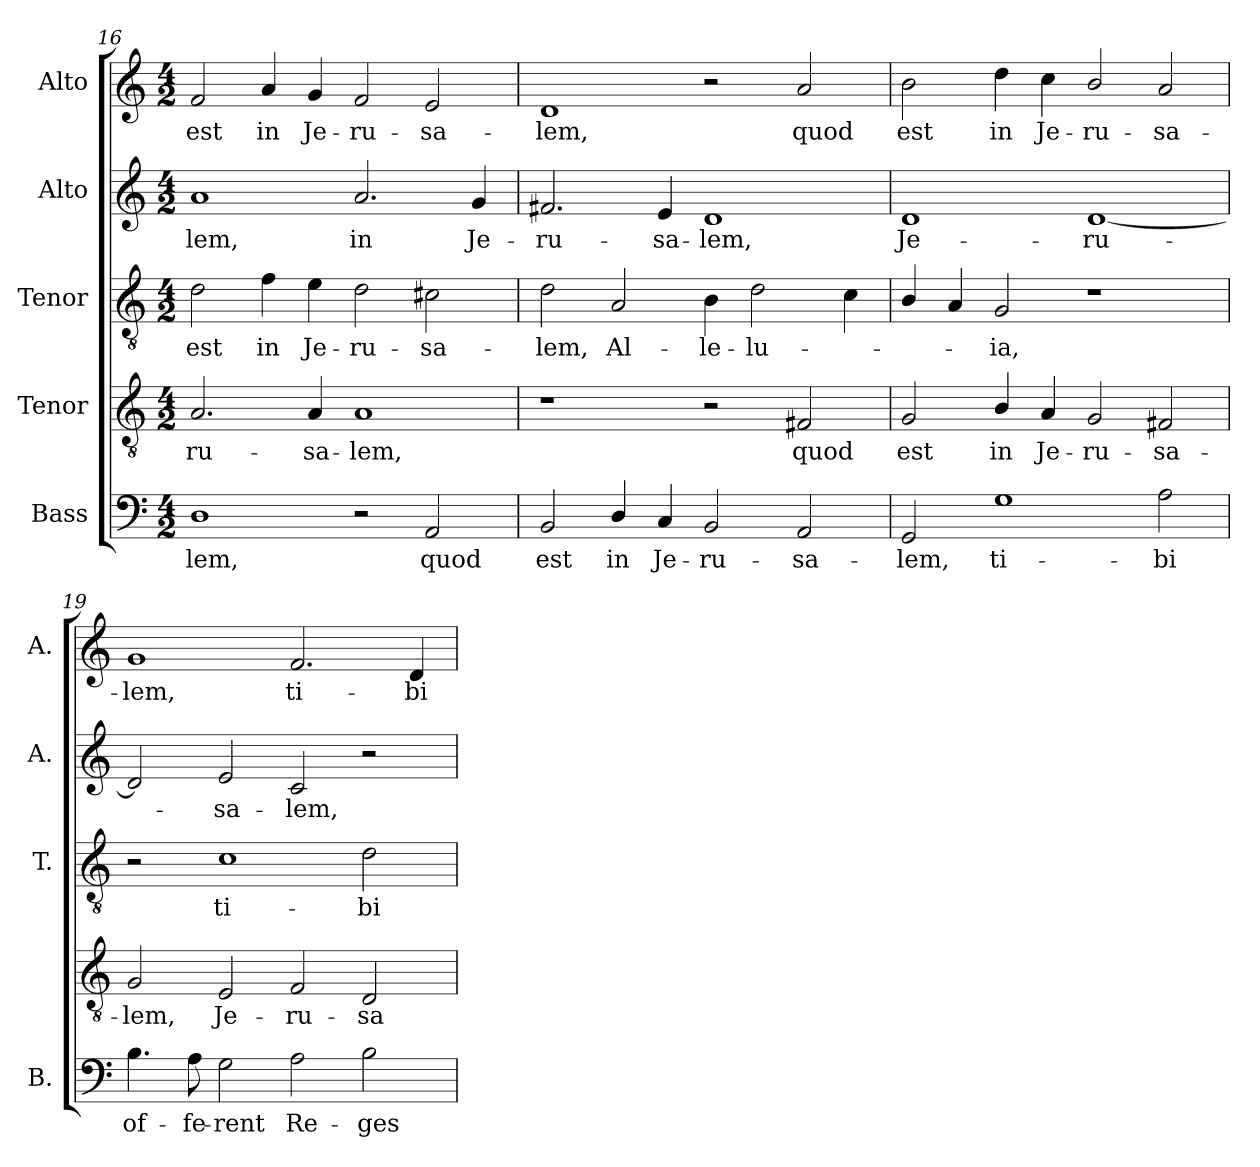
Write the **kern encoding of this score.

**kern	**text	**kern	**text	**kern	**text	**kern	**text	**kern	**text
*part5	*part5	*part4	*part4	*part3	*part3	*part2	*part2	*part1	*part1
*staff5	*staff5	*staff4	*staff4	*staff3	*staff3	*staff2	*staff2	*staff1	*staff1
*I"Bass	*	*I"Tenor	*	*I"Tenor	*	*I"Alto	*	*I"Alto	*
*I'B.	*	*	*	*I'T.	*	*I'A.	*	*I'A.	*
*clefF4	*	*clefGv2	*	*clefGv2	*	*clefG2	*	*clefG2	*
*	*	*ITrd7c12	*	*ITrd7c12	*	*	*	*	*
*k[]	*	*k[]	*	*k[]	*	*k[]	*	*k[]	*
*C:	*	*C:	*	*C:	*	*C:	*	*C:	*
*M4/2	*	*M4/2	*	*M4/2	*	*M4/2	*	*M4/2	*
=16	=16	=16	=16	=16	=16	=16	=16	=16	=16
!	!LO:LY:b:color=#000000	!	!	!	!	!	!	!	!
!	!	!	!LO:LY:b:color=#000000	!	!	!	!	!	!
!	!	!	!	!	!LO:LY:b:color=#000000	!	!	!	!
!	!	!	!	!	!	!	!LO:LY:b:color=#000000	!	!
!	!	!	!	!	!	!	!	!	!LO:LY:b:color=#000000
1Di	-lem,	2.AAi/	-ru-	2Di\	est	1ai	-lem,	2fi/	est
!	!	!	!	!	!LO:LY:b:color=#000000	!	!	!	!
!	!	!	!	!	!	!	!	!	!LO:LY:b:color=#000000
.	.	.	.	4Fi\	in	.	.	4ai/	in
!	!	!	!LO:LY:b:color=#000000	!	!	!	!	!	!
!	!	!	!	!	!LO:LY:b:color=#000000	!	!	!	!
!	!	!	!	!	!	!	!	!	!LO:LY:b:color=#000000
.	.	4AAi/	-sa-	4Ei\	Je-	.	.	4gi/	Je-
!	!	!	!LO:LY:b:color=#000000	!	!	!	!	!	!
!	!	!	!	!	!LO:LY:b:color=#000000	!	!	!	!
!	!	!	!	!	!	!	!LO:LY:b:color=#000000	!	!
!	!	!	!	!	!	!	!	!	!LO:LY:b:color=#000000
2r	.	1AAi	-lem,	2Di\	-ru-	2.ai/	in	2fi/	-ru-
!	!LO:LY:b:color=#000000	!	!	!	!	!	!	!	!
!	!	!	!	!	!LO:LY:b:color=#000000	!	!	!	!
!	!	!	!	!	!	!	!	!	!LO:LY:b:color=#000000
2AAi/	quod	.	.	2C#Xi\	-sa-	.	.	2ei/	-sa-
!	!	!	!	!	!	!	!LO:LY:b:color=#000000	!	!
.	.	.	.	.	.	4gi/	Je-	.	.
=17	=17	=17	=17	=17	=17	=17	=17	=17	=17
!	!LO:LY:b:color=#000000	!	!	!	!	!	!	!	!
!	!	!	!	!	!LO:LY:b:color=#000000	!	!	!	!
!	!	!	!	!	!	!	!LO:LY:b:color=#000000	!	!
!	!	!	!	!	!	!	!	!	!LO:LY:b:color=#000000
2BBi/	est	1r	.	2Di\	-lem,	2.f#Xi/	-ru-	1di	-lem,
!	!LO:LY:b:color=#000000	!	!	!	!	!	!	!	!
!	!	!	!	!	!LO:LY:b:color=#000000	!	!	!	!
4Di/	in	.	.	2AAi/	Al-	.	.	.	.
!	!LO:LY:b:color=#000000	!	!	!	!	!	!	!	!
!	!	!	!	!	!	!	!LO:LY:b:color=#000000	!	!
4Ci/	Je-	.	.	.	.	4ei/	-sa-	.	.
!	!LO:LY:b:color=#000000	!	!	!	!	!	!	!	!
!	!	!	!	!	!LO:LY:b:color=#000000	!	!	!	!
!	!	!	!	!	!	!	!LO:LY:b:color=#000000	!	!
2BBi/	-ru-	2r	.	4BBi\	-le-	1di	-lem,	2r	.
!	!	!	!	!	!LO:LY:b:color=#000000	!	!	!	!
.	.	.	.	2Di\	-lu-	.	.	.	.
!	!LO:LY:b:color=#000000	!	!	!	!	!	!	!	!
!	!	!	!LO:LY:b:color=#000000	!	!	!	!	!	!
!	!	!	!	!	!	!	!	!	!LO:LY:b:color=#000000
2AAi/	-sa-	2FF#Xi/	quod	.	.	.	.	2ai/	quod
.	.	.	.	4Ci\	.	.	.	.	.
=18	=18	=18	=18	=18	=18	=18	=18	=18	=18
!	!LO:LY:b:color=#000000	!	!	!	!	!	!	!	!
!	!	!	!LO:LY:b:color=#000000	!	!	!	!	!	!
!	!	!	!	!	!	!	!LO:LY:b:color=#000000	!	!
!	!	!	!	!	!	!	!	!	!LO:LY:b:color=#000000
2GGi/	-lem,	2GGi/	est	4BBi/	.	1di	Je-	2bi\	est
.	.	.	.	4AAi/	.	.	.	.	.
!	!LO:LY:b:color=#000000	!	!	!	!	!	!	!	!
!	!	!	!LO:LY:b:color=#000000	!	!	!	!	!	!
!	!	!	!	!	!LO:LY:b:color=#000000	!	!	!	!
!	!	!	!	!	!	!	!	!	!LO:LY:b:color=#000000
1Gi	ti-	4BBi/	in	2GGi/	-ia,	.	.	4ddi\	in
!	!	!	!LO:LY:b:color=#000000	!	!	!	!	!	!
!	!	!	!	!	!	!	!	!	!LO:LY:b:color=#000000
.	.	4AAi/	Je-	.	.	.	.	4cci\	Je-
!	!	!	!LO:LY:b:color=#000000	!	!	!	!	!	!
!	!	!	!	!	!	!	!LO:LY:b:color=#000000	!	!
!	!	!	!	!	!	!	!	!	!LO:LY:b:color=#000000
.	.	2GGi/	-ru-	1r	.	[1di	-ru-	2bi/	-ru-
!	!LO:LY:b:color=#000000	!	!	!	!	!	!	!	!
!	!	!	!LO:LY:b:color=#000000	!	!	!	!	!	!
!	!	!	!	!	!	!	!	!	!LO:LY:b:color=#000000
2Ai\	-bi	2FF#Xi/	-sa-	.	.	.	.	2ai/	-sa-
!!LO:LB:g=z
=19	=19	=19	=19	=19	=19	=19	=19	=19	=19
!	!LO:LY:b:color=#000000	!	!	!	!	!	!	!	!
!	!	!	!LO:LY:b:color=#000000	!	!	!	!	!	!
!	!	!	!	!	!	!	!	!	!LO:LY:b:color=#000000
4.Bi\	of-	2GGi/	-lem,	2r	.	2di/]	.	1gi	-lem,
!	!LO:LY:b:color=#000000	!	!	!	!	!	!	!	!
8Ai\	-fe-	.	.	.	.	.	.	.	.
!	!LO:LY:b:color=#000000	!	!	!	!	!	!	!	!
!	!	!	!LO:LY:b:color=#000000	!	!	!	!	!	!
!	!	!	!	!	!LO:LY:b:color=#000000	!	!	!	!
!	!	!	!	!	!	!	!LO:LY:b:color=#000000	!	!
2Gi\	-rent	2EEi/	Je-	1Ci	ti-	2ei/	-sa-	.	.
!	!LO:LY:b:color=#000000	!	!	!	!	!	!	!	!
!	!	!	!LO:LY:b:color=#000000	!	!	!	!	!	!
!	!	!	!	!	!	!	!LO:LY:b:color=#000000	!	!
!	!	!	!	!	!	!	!	!	!LO:LY:b:color=#000000
2Ai\	Re-	2FFi/	-ru-	.	.	2ci/	-lem,	2.fi/	ti-
!	!LO:LY:b:color=#000000	!	!	!	!	!	!	!	!
!	!	!	!LO:LY:b:color=#000000	!	!	!	!	!	!
!	!	!	!	!	!LO:LY:b:color=#000000	!	!	!	!
2Bi\	-ges	2DDi/	-sa-	2Di\	-bi	2r	.	.	.
!	!	!	!	!	!	!	!	!	!LO:LY:b:color=#000000
.	.	.	.	.	.	.	.	4di/	-bi
=	=	=	=	=	=	=	=	=	=
*-	*-	*-	*-	*-	*-	*-	*-	*-	*-
